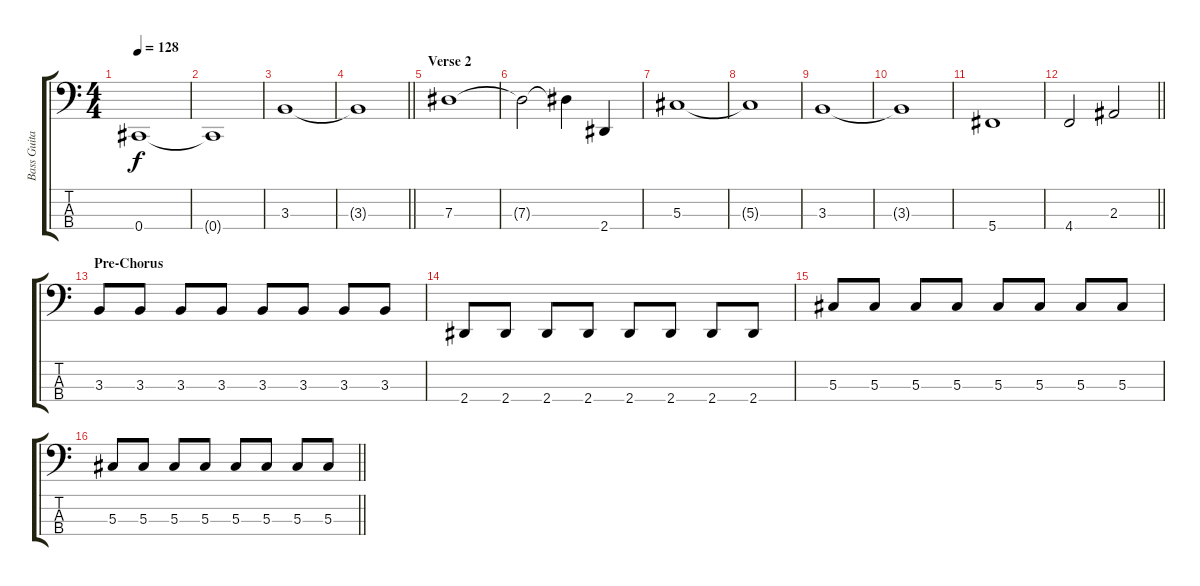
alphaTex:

\track ("Bass Guitar" "Bass Guita") {instrument electricbassfinger}
\staff {score tabs}
\tuning (Gb2 Db2 Ab1 Db1) {hide}
\ts (4 4)
\tempo 128
\clef f4
\ks c
0.4.1{dy f} |
0.4{t}.1 |
3.3.1 |
\barLineRight lightlight
3.3{t}.1 |
\section ("" "Verse 2")
7.3.1 |
7.3{t}.2 7.3{t}.4 2.4.4 |
5.3.1 |
5.3{t}.1 |
3.3.1 |
3.3{t}.1 |
5.4.1 |
\barLineRight lightlight
4.4.2 2.3.2 |
\section ("" "Pre-Chorus")
3.3.8 3.3.8 3.3.8 3.3.8 3.3.8 3.3.8 3.3.8 3.3.8 |
2.4.8 2.4.8 2.4.8 2.4.8 2.4.8 2.4.8 2.4.8 2.4.8 |
5.3.8 5.3.8 5.3.8 5.3.8 5.3.8 5.3.8 5.3.8 5.3.8 |
\barLineRight lightlight
5.3.8 5.3.8 5.3.8 5.3.8 5.3.8 5.3.8 5.3.8 5.3.8
